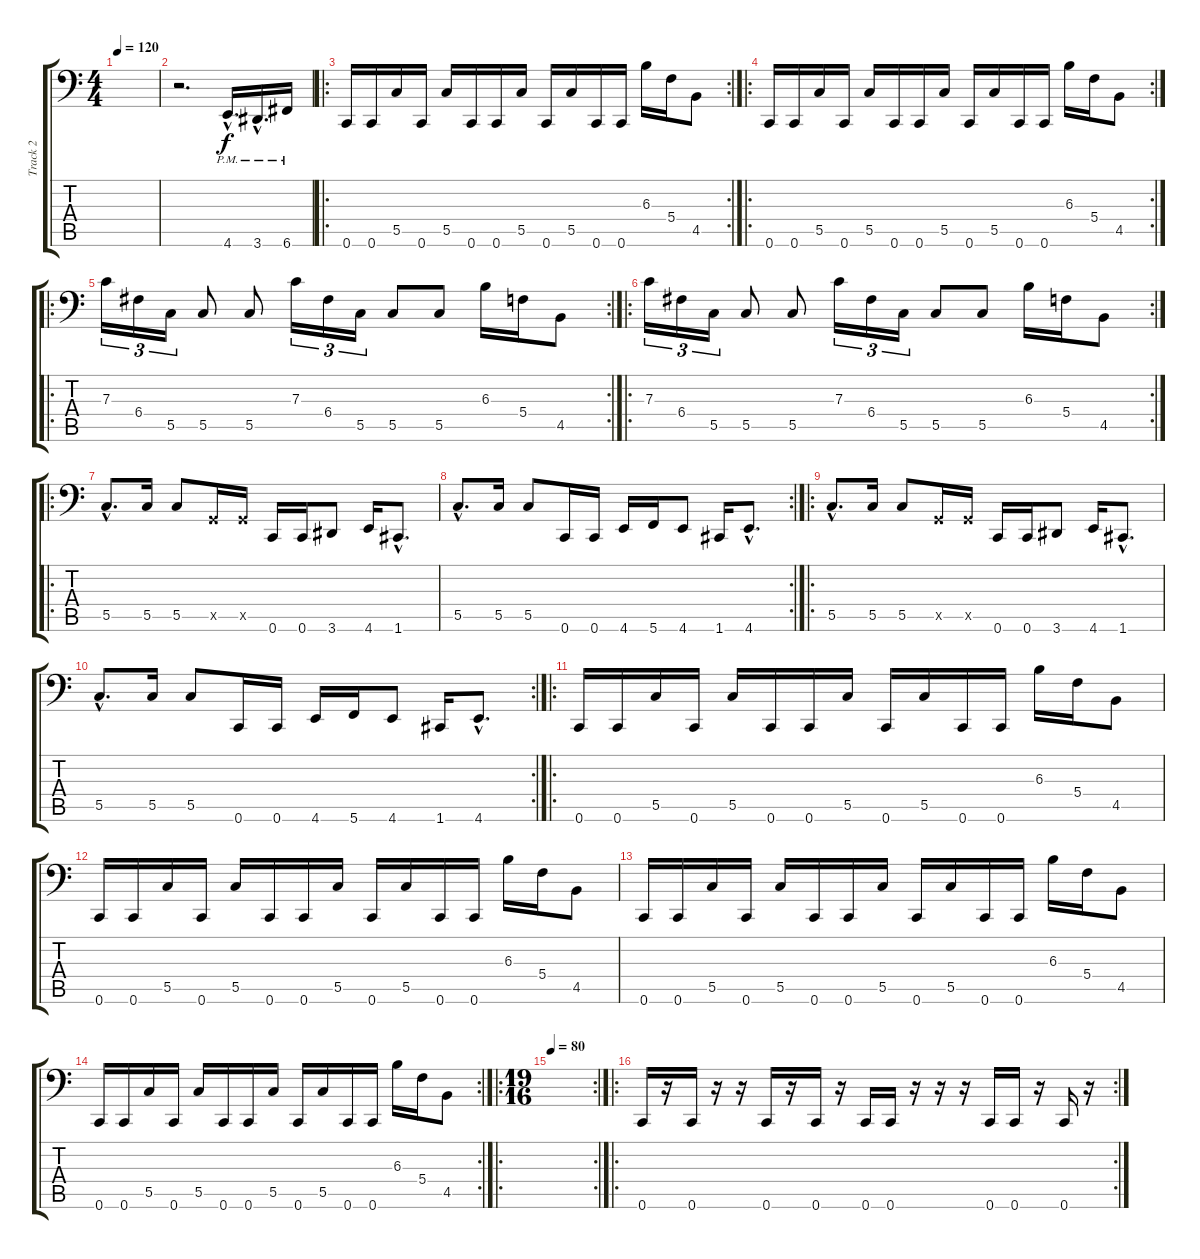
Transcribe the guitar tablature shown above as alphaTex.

\track ("Track 2" "Track 2") {instrument electricbasspick}
\staff {score tabs}
\tuning (D3 A2 F2 C2 G1 C1) {hide}
\ts (4 4)
\tempo 120
\clef f4
\ks c
|
r.2{d} 4.6{hac pm}.16{d} 3.6{hac pm}.16{d} 6.6{pm}.16 |
\ro
\rc 2
0.6.16 0.6.16 5.5.16 0.6.16 5.5.16 0.6.16 0.6.16 5.5.16 0.6.16 5.5.16 0.6.16 0.6.16 6.3.16 5.4.16 4.5.8 |
\ro
\rc 2
0.6.16 0.6.16 5.5.16 0.6.16 5.5.16 0.6.16 0.6.16 5.5.16 0.6.16 5.5.16 0.6.16 0.6.16 6.3.16 5.4.16 4.5.8 |
\ro
\rc 2
7.3.16{tu (3 2)} 6.4.16{tu (3 2)} 5.5.16{tu (3 2)} 5.5.8 5.5.8 7.3.16{tu (3 2)} 6.4.16{tu (3 2)} 5.5.16{tu (3 2)} 5.5.8 5.5.8 6.3.16 5.4.16 4.5.8 |
\ro
\rc 2
7.3.16{tu (3 2)} 6.4.16{tu (3 2)} 5.5.16{tu (3 2)} 5.5.8 5.5.8 7.3.16{tu (3 2)} 6.4.16{tu (3 2)} 5.5.16{tu (3 2)} 5.5.8 5.5.8 6.3.16 5.4.16 4.5.8 |
\ro
5.5{hac}.8{d} 5.5.16 5.5.8 0.5{x}.16 0.5{x}.16 0.6.16 0.6.16 3.6.8 4.6.16 1.6{hac}.8{d} |
\rc 2
5.5{hac}.8{d} 5.5.16 5.5.8 0.6.16 0.6.16 4.6.16 5.6.16 4.6.8 1.6.16 4.6{hac}.8{d} |
\ro
5.5{hac}.8{d} 5.5.16 5.5.8 0.5{x}.16 0.5{x}.16 0.6.16 0.6.16 3.6.8 4.6.16 1.6{hac}.8{d} |
\rc 2
5.5{hac}.8{d} 5.5.16 5.5.8 0.6.16 0.6.16 4.6.16 5.6.16 4.6.8 1.6.16 4.6{hac}.8{d} |
\ro
0.6.16 0.6.16 5.5.16 0.6.16 5.5.16 0.6.16 0.6.16 5.5.16 0.6.16 5.5.16 0.6.16 0.6.16 6.3.16 5.4.16 4.5.8 |
0.6.16 0.6.16 5.5.16 0.6.16 5.5.16 0.6.16 0.6.16 5.5.16 0.6.16 5.5.16 0.6.16 0.6.16 6.3.16 5.4.16 4.5.8 |
0.6.16 0.6.16 5.5.16 0.6.16 5.5.16 0.6.16 0.6.16 5.5.16 0.6.16 5.5.16 0.6.16 0.6.16 6.3.16 5.4.16 4.5.8 |
\rc 2
0.6.16 0.6.16 5.5.16 0.6.16 5.5.16 0.6.16 0.6.16 5.5.16 0.6.16 5.5.16 0.6.16 0.6.16 6.3.16 5.4.16 4.5.8 |
\ro
\rc 2
\ts (19 16)
\tempo 80
|
\ro
\rc 2
0.6.16 r.16 0.6.16 r.16 r.16 0.6.16 r.16 0.6.16 r.16 0.6.16 0.6.16 r.16 r.16 r.16 0.6.16 0.6.16 r.16 0.6.16 r.16
